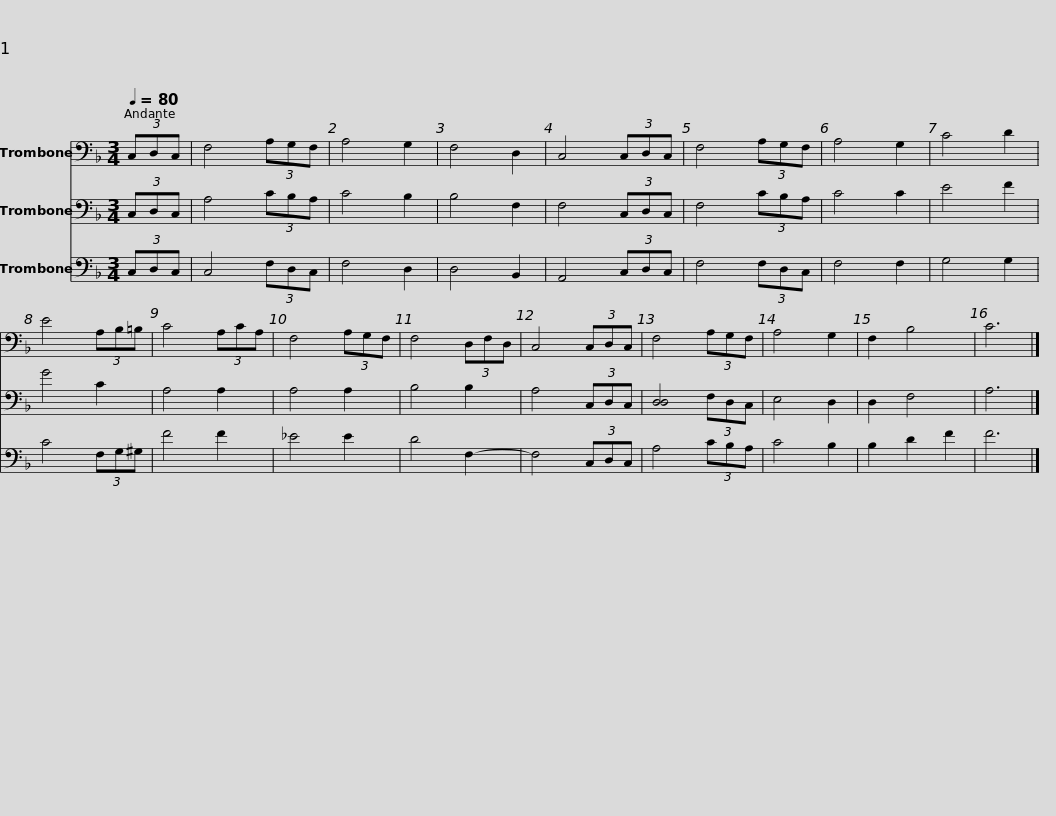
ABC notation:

X:1
%%score 1 2 3
L:1/8
Q:1/4=80
M:3/4
I:linebreak $
K:F
V:1 bass
V:2 bass
V:3 bass
V:1
 (3C,D,C, | F,4 (3A,G,F, | A,4 G,2 | F,4 D,2 | C,4 (3C,D,C, | %5
 F,4 (3A,G,F, | A,4 G,2 | C4 D2 | E4 (3A,B,=B, | C4 (3A,CA, |$ %10
 F,4 (3A,G,F, | F,4 (3D,F,D, | C,4 (3C,D,C, | F,4 (3A,G,F, | A,4 G,2 | %15
 F,2 B,4 | C6 |] %17
V:2
 (3C,D,C, | A,4 (3CB,A, | C4 B,2 | B,4 F,2 | F,4 (3C,D,C, | %5
 F,4 (3CB,A, | C4 C2 | E4 F2 | G4 C2 | A,4 A,2 |$ %10
 A,4 A,2 | B,4 B,2 | A,4 (3C,D,C, | [D,D,]4 (3F,D,C, | E,4 D,2 | %15
 D,2 F,4 | A,6 |] %17
V:3
 (3C,D,C, | C,4 (3F,D,C, | F,4 D,2 | D,4 B,,2 | A,,4 (3C,D,C, | %5
 F,4 (3F,D,C, | F,4 F,2 | G,4 G,2 | C4 (3F,G,^G, | F4 F2 |$ %10
 _E4 E2 | D4 F,2- | F,4 (3C,D,C, | A,4 (3CB,A, | C4 B,2 | %15
 B,2 D2 F2 | F6 |] %17
